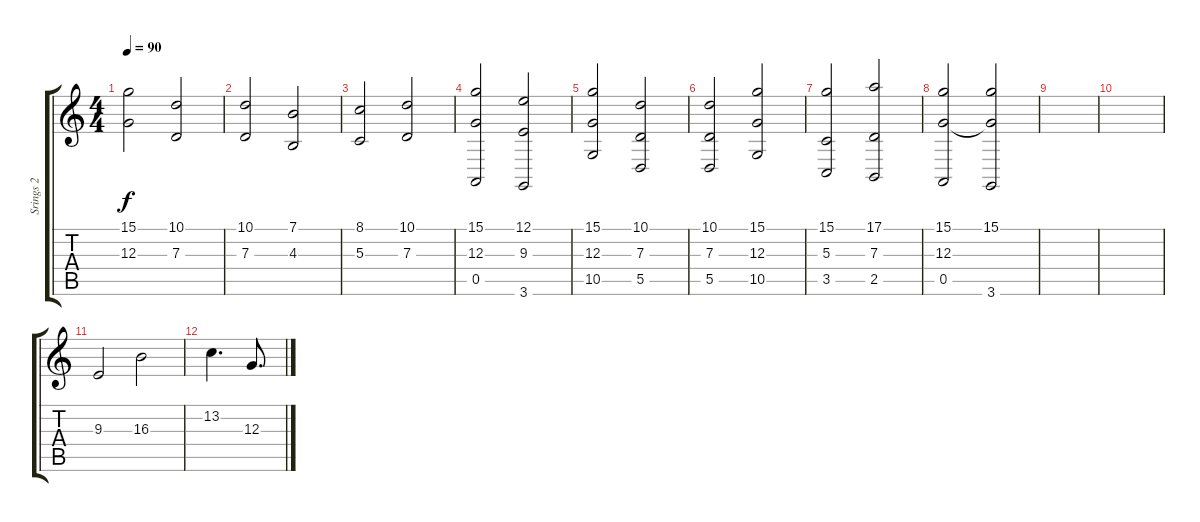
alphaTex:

\track ("Srings 2" "Srings 2") {instrument stringensemble1}
\staff {score tabs}
\tuning (E4 B3 G3 D3 A2 E2) {hide}
\ts (4 4)
\tempo 90
\clef g2
\ks c
(15.1 12.3).2{dy f} (10.1 7.3).2 |
(10.1 7.3).2 (7.1 4.3).2 |
(8.1 5.3).2 (10.1 7.3).2 |
(15.1 12.3 0.5).2 (12.1 9.3 3.6).2 |
(15.1 12.3 10.5).2 (10.1 7.3 5.5).2 |
(10.1 7.3 5.5).2 (15.1 12.3 10.5).2 |
(15.1 5.3 3.5).2 (17.1 7.3 2.5).2 |
(15.1 12.3 0.5).2 (15.1 12.3{t} 3.6).2 |
|
|
9.3.2 16.3.2 |
13.2.4{d} 12.3.8{d}
